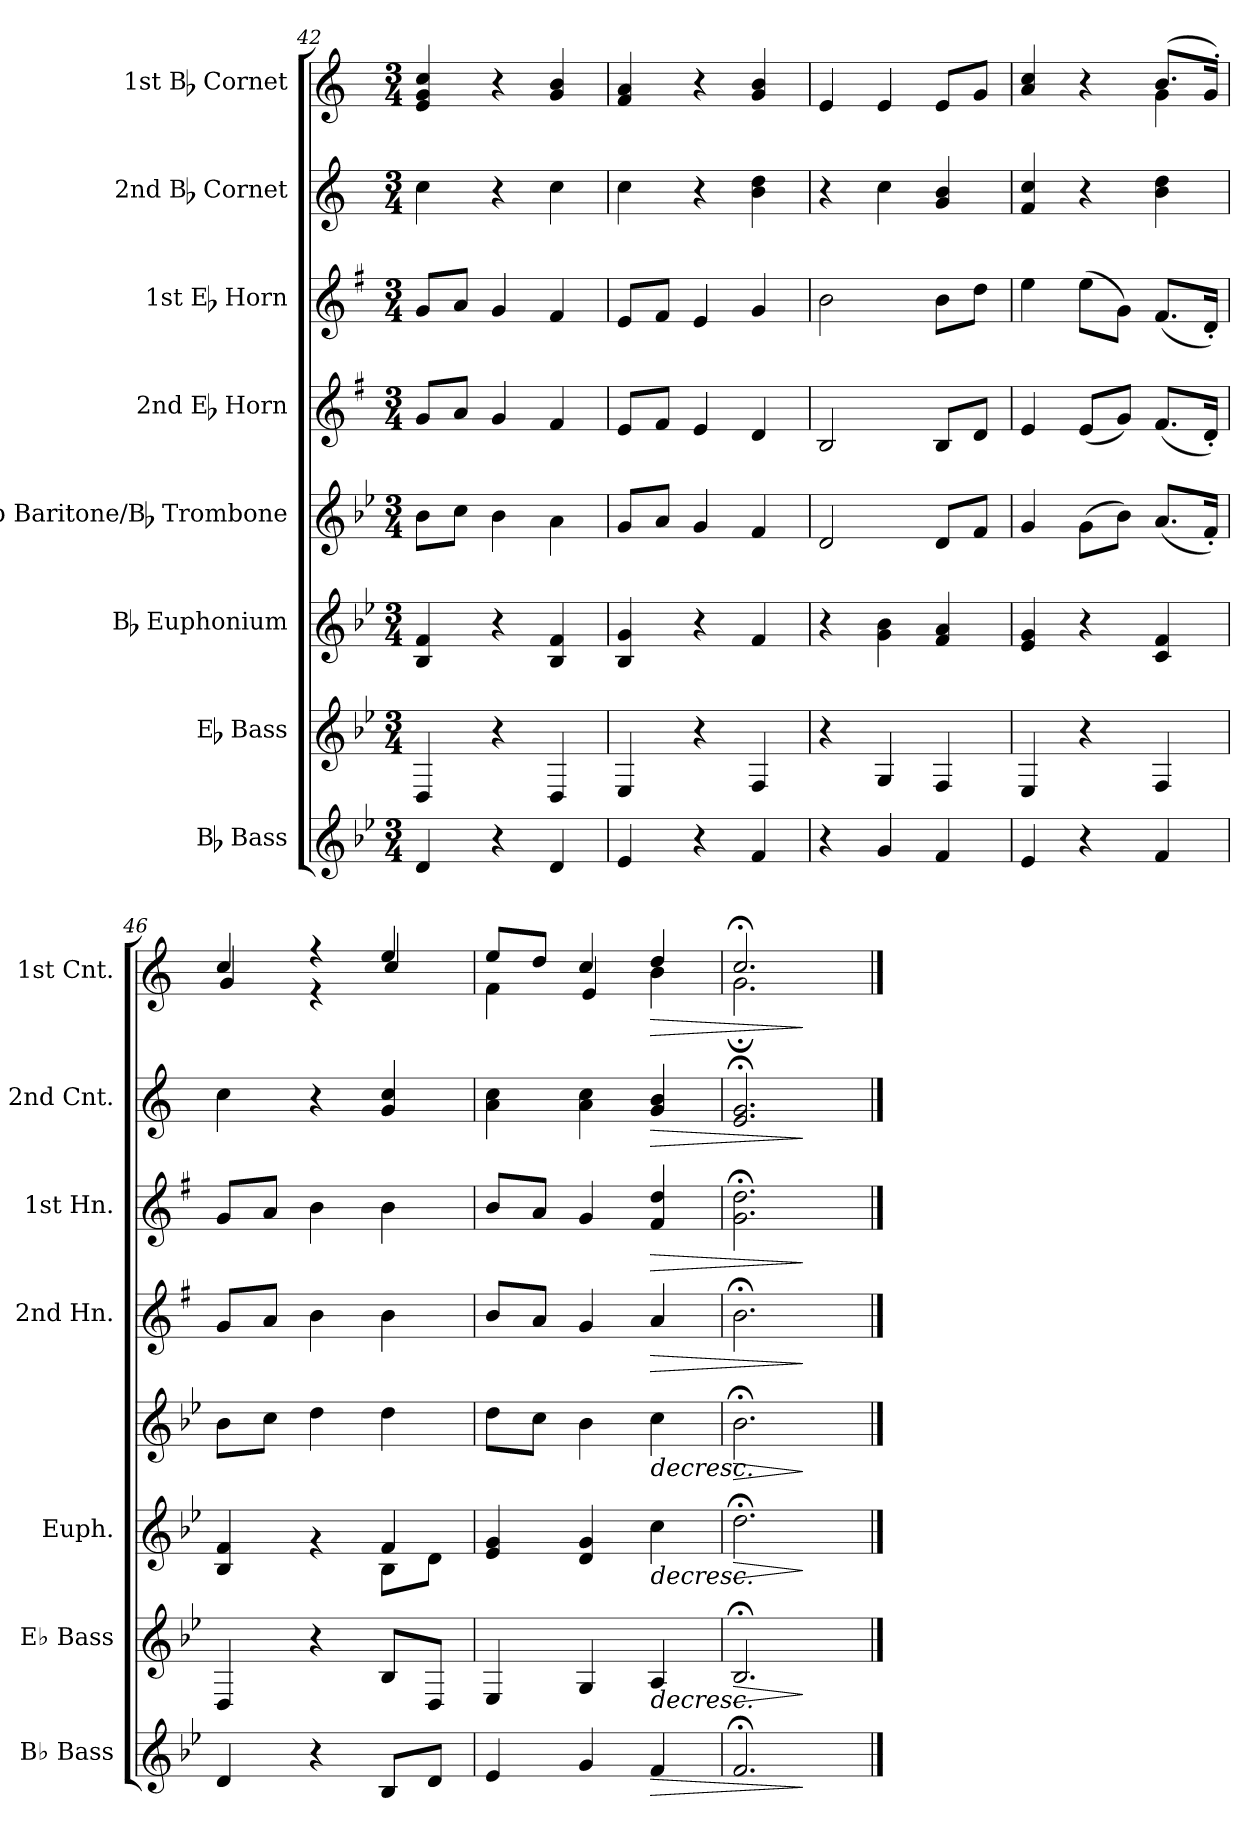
**kern	**dynam	**kern	**dynam	**kern	**dynam	**kern	**dynam	**kern	**dynam	**kern	**dynam	**kern	**dynam	**kern	**dynam
*part8	*part8	*part7	*part7	*part6	*part6	*part5	*part5	*part4	*part4	*part3	*part3	*part2	*part2	*part1	*part1
*staff8	*staff8	*staff7	*staff7	*staff6	*staff6	*staff5	*staff5	*staff4	*staff4	*staff3	*staff3	*staff2	*staff2	*staff1	*staff1
*I"Bb Bass	*	*I"Eb Bass	*	*I"Bb Euphonium	*	*I"Bb Baritone/Bb Trombone	*	*I"2nd Eb Horn	*	*I"1st Eb Horn	*	*I"2nd Bb Cornet	*	*I"1st Bb Cornet	*
*I'Bb Bass	*	*I'Eb Bass	*	*I'Euph.	*	*	*	*I'2nd Hn.	*	*I'1st Hn.	*	*I'2nd Cnt.	*	*I'1st Cnt.	*
*clefG2	*	*clefG2	*	*clefG2	*	*clefG2	*	*clefG2	*	*clefG2	*	*clefG2	*	*clefG2	*
*ITrd15c26	*	*ITrd12c21	*	*ITrd8c14	*	*ITrd8c14	*	*ITrd5c9	*	*ITrd5c9	*	*ITrd1c2	*	*ITrd1c2	*
*k[b-e-]	*	*k[b-e-]	*	*k[b-e-]	*	*k[b-e-]	*	*k[b-e-]	*	*k[b-e-]	*	*k[b-e-]	*	*k[b-e-]	*
*M3/4	*	*M3/4	*	*M3/4	*	*M3/4	*	*M3/4	*	*M3/4	*	*M3/4	*	*M3/4	*
=42	=42	=42	=42	=42	=42	=42	=42	=42	=42	=42	=42	=42	=42	=42	=42
4DD/	.	4DD/	.	4BB-/ 4F/	.	8B-\L	.	8B-/L	.	8B-/L	.	4b-\	.	4d/ 4f/ 4b-/	.
.	.	.	.	.	.	8c\J	.	8c/J	.	8c/J	.	.	.	.	.
4r	.	4r	.	4r	.	4B-\	.	4B-/	.	4B-/	.	4r	.	4r	.
4DD/	.	4DD/	.	4BB-/ 4F/	.	4A\	.	4A/	.	4A/	.	4b-\	.	4f/ 4a/	.
=43	=43	=43	=43	=43	=43	=43	=43	=43	=43	=43	=43	=43	=43	=43	=43
4EE-/	.	4EE-/	.	4BB-/ 4G/	.	8G/L	.	8G/L	.	8G/L	.	4b-\	.	4e-/ 4g/	.
.	.	.	.	.	.	8A/J	.	8A/J	.	8A/J	.	.	.	.	.
4r	.	4r	.	4r	.	4G/	.	4G/	.	4G/	.	4r	.	4r	.
4FF/	.	4FF/	.	4F/	.	4F/	.	4F/	.	4B-/	.	4a\ 4cc\	.	4f/ 4a/	.
=44	=44	=44	=44	=44	=44	=44	=44	=44	=44	=44	=44	=44	=44	=44	=44
4r	.	4r	.	4r	.	2D/	.	2D/	.	2d\	.	4r	.	4d/	.
4GG/	.	4GG/	.	4G\ 4B-\	.	.	.	.	.	.	.	4b-\	.	4d/	.
4FF/	.	4FF/	.	4F/ 4A/	.	8D/L	.	8D/L	.	8d\L	.	4f/ 4a/	.	8d/L	.
.	.	.	.	.	.	8F/J	.	8F/J	.	8f\J	.	.	.	8f/J	.
=45	=45	=45	=45	=45	=45	=45	=45	=45	=45	=45	=45	=45	=45	=45	=45
*	*	*	*	*	*	*	*	*	*	*	*	*	*	*^	*
4EE-/	.	4EE-/	.	4E-/ 4G/	.	4G/	.	4G/	.	4g\	.	4e-/ 4b-/	.	4g/ 4b-/	2ryy	.
4r	.	4r	.	4r	.	(8G\L	.	(8G/L	.	(8g\L	.	4r	.	4r	.	.
.	.	.	.	.	.	8B-\J)	.	8B-/J)	.	8B-\J)	.	.	.	.	.	.
4FF/	.	4FF/	.	4C/ 4F/	.	(8.A/L	.	(8.A/L	.	(8.A/L	.	4a\ 4cc\	.	(8.a/L	4f\	.
.	.	.	.	.	.	16F'/Jk)	.	16F'/Jk)	.	16F'/Jk)	.	.	.	16f'/Jk)	.	.
=46	=46	=46	=46	=46	=46	=46	=46	=46	=46	=46	=46	=46	=46	=46	=46	=46
*	*	*	*	*^	*	*	*	*	*	*	*	*	*	*	*	*
4DD/	.	4DD/	.	4BB-/ 4F/	2ryy	.	8B-\L	.	8B-/L	.	8B-/L	.	4b-\	.	4b-/	4f/	.
.	.	.	.	.	.	.	8c\J	.	8c/J	.	8c/J	.	.	.	.	.	.
4r	.	4r	.	4rg	.	.	4d\	.	4d\	.	4d\	.	4r	.	4r	4r	.
8BBB-/L	.	8BB-/L	.	8BB-\L	4F/	.	4d\	.	4d\	.	4d\	.	4f/ 4b-/	.	4dd/	4b-/	.
8DD/J	.	8DD/J	.	8D\J	.	.	.	.	.	.	.	.	.	.	.	.	.
*	*	*	*	*v	*v	*	*	*	*	*	*	*	*	*	*	*	*
=47	=47	=47	=47	=47	=47	=47	=47	=47	=47	=47	=47	=47	=47	=47	=47	=47
4EE-/	.	4EE-/	.	4E-/ 4G/	.	8d\L	.	8d/L	.	8d/L	.	4g\ 4b-\	.	8dd/L	4e-\	.
.	.	.	.	.	.	8c\J	.	8c/J	.	8c/J	.	.	.	8cc/J	.	.
4GG/	.	4GG/	.	4D/ 4G/	.	4B-\	.	4B-/	.	4B-/	.	4g\ 4b-\	.	4b-/	4d/	.
!	!LO:HP:b	!	!LO:HP:b	!	!LO:HP:b	!	!LO:HP:b	!	!LO:HP:b	!	!LO:HP:b	!	!LO:HP:b	!	!	!LO:HP:b
4FF/	>	4AA/	>	4c\	>	4c\	>	4c/	>	4A/ 4f/	>	4f/ 4a/	>	4cc/	4a\	>
=48	=48	=48	=48	=48	=48	=48	=48	=48	=48	=48	=48	=48	=48	=48	=48	=48
!	!	!	!LO:HP:b	!	!LO:HP:b	!	!LO:HP:b	!	!	!	!	!	!	!	!	!
2.FF;</	.	2.BB-;</	>	2.d;<\	>	2.B-;<\	>	2.d;<\	.	2.B-\;< 2.f\;<	.	2.d/;< 2.f/;<	.	2.f;\	2.b-;</	.
*	*	*	*	*	*	*	*	*	*	*	*	*	*	*v	*v	*
.	]	.	] ]	.	] ]	.	] ]	.	]	.	]	.	]	.	]
==	==	==	==	==	==	==	==	==	==	==	==	==	==	==	==
*-	*-	*-	*-	*-	*-	*-	*-	*-	*-	*-	*-	*-	*-	*-	*-
